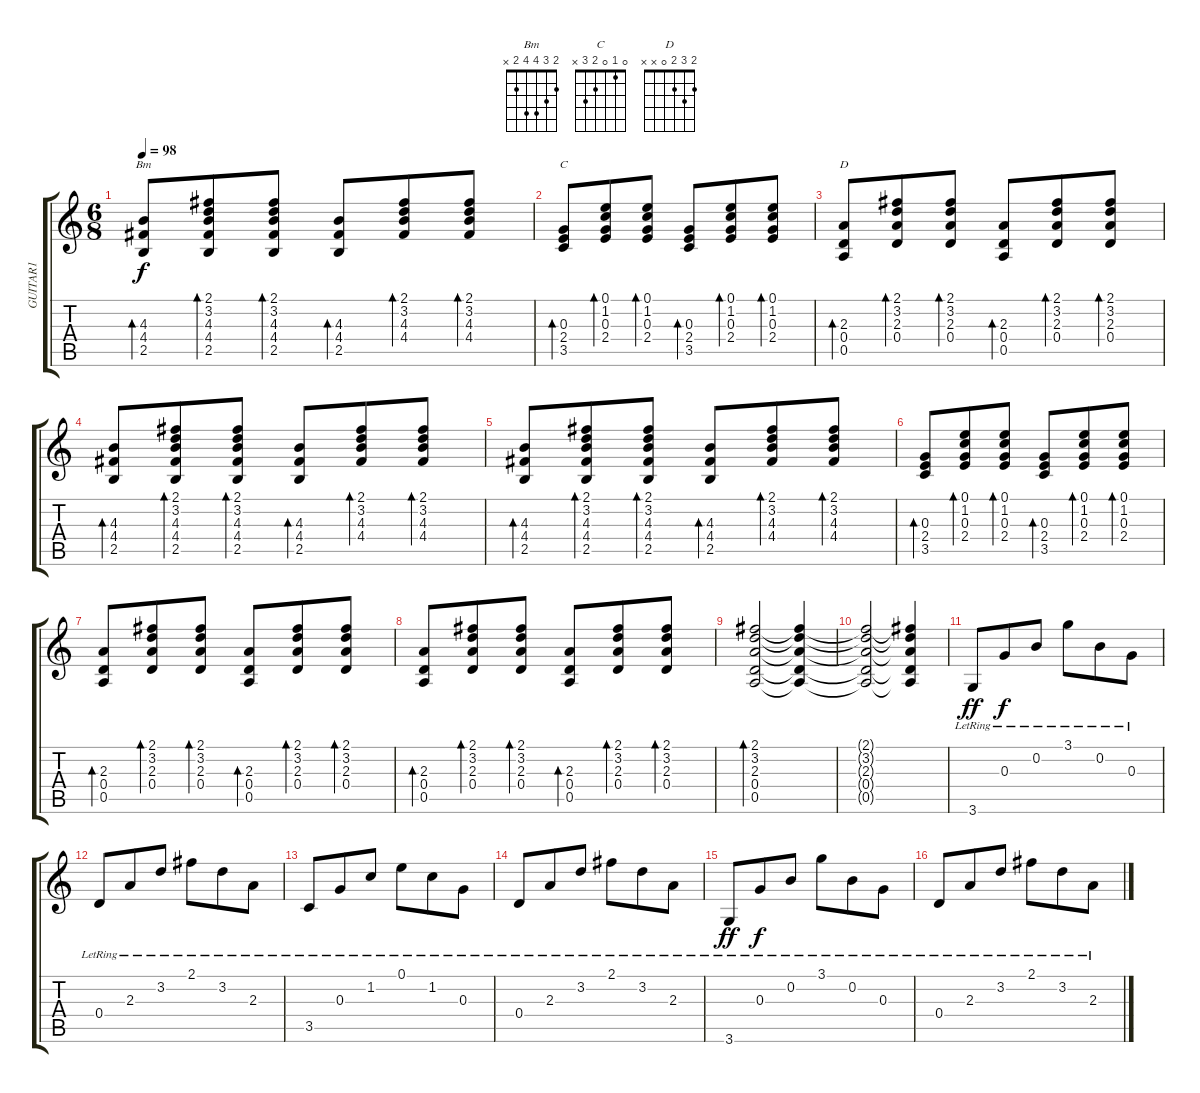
\track ("GUITAR1" "GUITAR1") {instrument acousticguitarsteel}
\staff {score tabs}
\tuning (E4 B3 G3 D3 A2 E2) {hide}
\chord ("Bm" 2 3 4 4 2 x)
\chord ("C" 0 1 0 2 3 x)
\chord ("D" 2 3 2 0 x x)
\ts (6 8)
\tempo 98
\clef g2
\ks c
(4.3 4.4 2.5).8{bd 30 ch "Bm" dy f} (2.1 3.2 4.3 4.4 2.5).8{bd 30} (2.1 3.2 4.3 4.4 2.5).8{bd 30} (4.3 4.4 2.5).8{bd 30} (2.1 3.2 4.3 4.4).8{bd 30} (2.1 3.2 4.3 4.4).8{bd 30} |
(0.3 2.4 3.5).8{bd 30 ch "C"} (0.1 1.2 0.3 2.4).8{bd 30} (0.1 1.2 0.3 2.4).8{bd 30} (0.3 2.4 3.5).8{bd 30} (0.1 1.2 0.3 2.4).8{bd 30} (0.1 1.2 0.3 2.4).8{bd 30} |
(2.3 0.4 0.5).8{bd 30 ch "D"} (2.1 3.2 2.3 0.4).8{bd 30} (2.1 3.2 2.3 0.4).8{bd 30} (2.3 0.4 0.5).8{bd 30} (2.1 3.2 2.3 0.4).8{bd 30} (2.1 3.2 2.3 0.4).8{bd 30} |
(4.3 4.4 2.5).8{bd 30} (2.1 3.2 4.3 4.4 2.5).8{bd 30} (2.1 3.2 4.3 4.4 2.5).8{bd 30} (4.3 4.4 2.5).8{bd 30} (2.1 3.2 4.3 4.4).8{bd 30} (2.1 3.2 4.3 4.4).8{bd 30} |
(4.3 4.4 2.5).8{bd 30} (2.1 3.2 4.3 4.4 2.5).8{bd 30} (2.1 3.2 4.3 4.4 2.5).8{bd 30} (4.3 4.4 2.5).8{bd 30} (2.1 3.2 4.3 4.4).8{bd 30} (2.1 3.2 4.3 4.4).8{bd 30} |
(0.3 2.4 3.5).8{bd 30} (0.1 1.2 0.3 2.4).8{bd 30} (0.1 1.2 0.3 2.4).8{bd 30} (0.3 2.4 3.5).8{bd 30} (0.1 1.2 0.3 2.4).8{bd 30} (0.1 1.2 0.3 2.4).8{bd 30} |
(2.3 0.4 0.5).8{bd 30} (2.1 3.2 2.3 0.4).8{bd 30} (2.1 3.2 2.3 0.4).8{bd 30} (2.3 0.4 0.5).8{bd 30} (2.1 3.2 2.3 0.4).8{bd 30} (2.1 3.2 2.3 0.4).8{bd 30} |
(2.3 0.4 0.5).8{bd 30} (2.1 3.2 2.3 0.4).8{bd 30} (2.1 3.2 2.3 0.4).8{bd 30} (2.3 0.4 0.5).8{bd 30} (2.1 3.2 2.3 0.4).8{bd 30} (2.1 3.2 2.3 0.4).8{bd 30} |
(2.1 3.2 2.3 0.4 0.5).2{bd 30} (2.1{t} 3.2{t} 2.3{t} 0.4{t} 0.5{t}).4 |
(2.1{t} 3.2{t} 2.3{t} 0.4{t} 0.5{t}).2 (2.1{t} 3.2{t} 2.3{t} 0.4{t} 0.5{t}).4 |
3.6{lr}.8{dy ff volume 12 balance 10} 0.3{lr}.8{dy f} 0.2{lr}.8 3.1{lr}.8 0.2{lr}.8 0.3{lr}.8 |
0.4{lr}.8 2.3{lr}.8 3.2{lr}.8 2.1{lr}.8 3.2{lr}.8 2.3{lr}.8 |
3.5{lr}.8 0.3{lr}.8 1.2{lr}.8 0.1{lr}.8 1.2{lr}.8 0.3{lr}.8 |
0.4{lr}.8 2.3{lr}.8 3.2{lr}.8 2.1{lr}.8 3.2{lr}.8 2.3{lr}.8 |
3.6{lr}.8{dy ff} 0.3{lr}.8{dy f} 0.2{lr}.8 3.1{lr}.8 0.2{lr}.8 0.3{lr}.8 |
0.4{lr}.8 2.3{lr}.8 3.2{lr}.8 2.1{lr}.8 3.2{lr}.8 2.3{lr}.8
